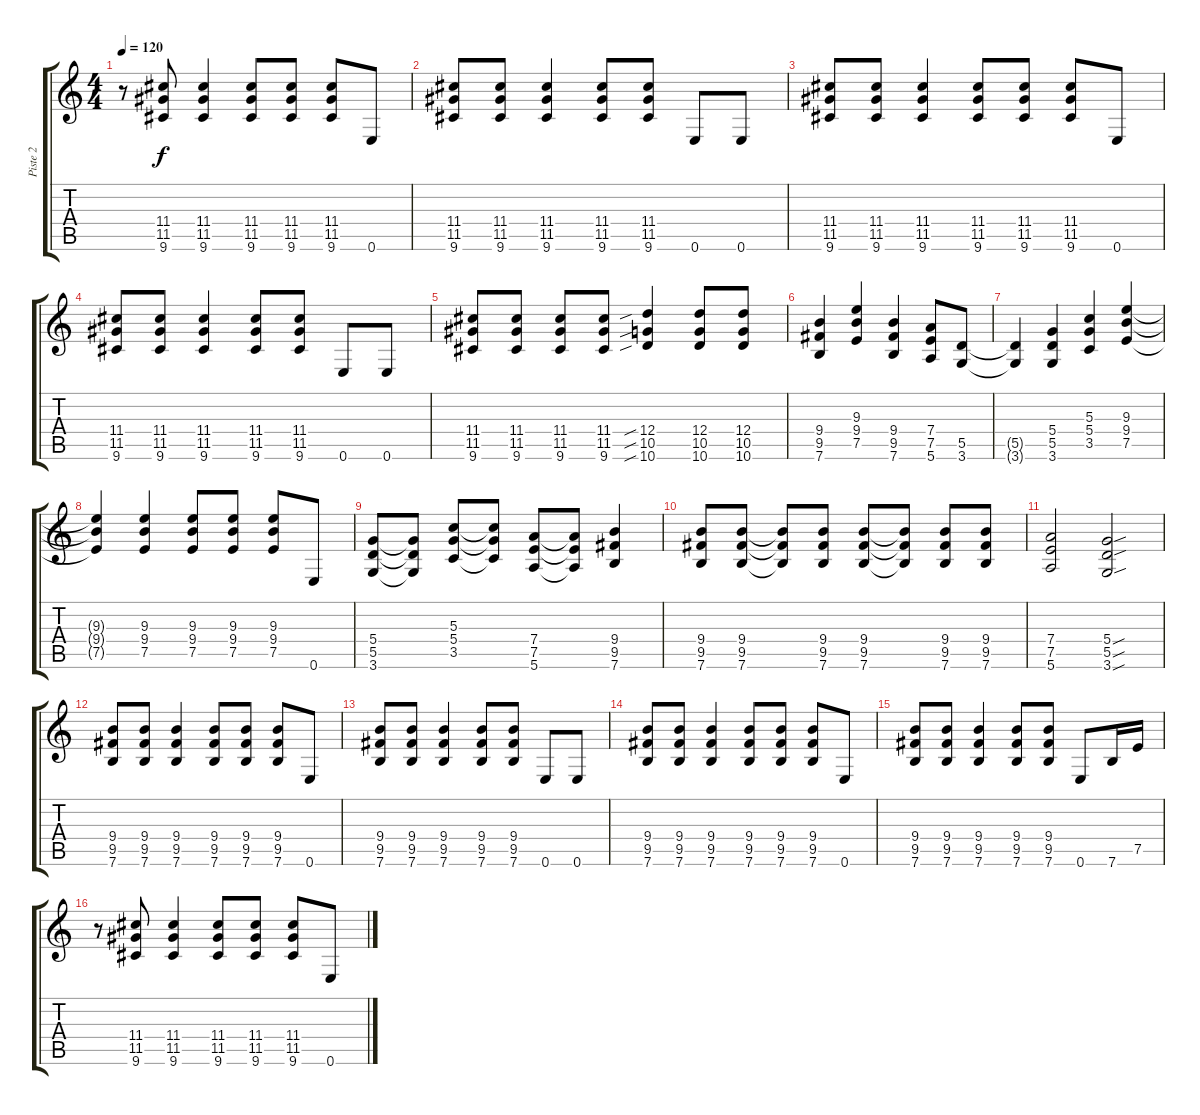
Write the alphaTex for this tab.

\track ("Piste 2" "Piste 2") {instrument distortionguitar}
\staff {score tabs}
\tuning (E4 B3 G3 D3 A2 E2) {hide}
\ts (4 4)
\tempo 120
\clef g2
\ks c
r.8{dy f} (11.4 11.5 9.6).8 (11.4 11.5 9.6).4 (11.4 11.5 9.6).8 (11.4 11.5 9.6).8 (11.4 11.5 9.6).8 0.6.8 |
(11.4 11.5 9.6).8 (11.4 11.5 9.6).8 (11.4 11.5 9.6).4 (11.4 11.5 9.6).8 (11.4 11.5 9.6).8 0.6.8 0.6.8 |
(11.4 11.5 9.6).8 (11.4 11.5 9.6).8 (11.4 11.5 9.6).4 (11.4 11.5 9.6).8 (11.4 11.5 9.6).8 (11.4 11.5 9.6).8 0.6.8 |
(11.4 11.5 9.6).8 (11.4 11.5 9.6).8 (11.4 11.5 9.6).4 (11.4 11.5 9.6).8 (11.4 11.5 9.6).8 0.6.8 0.6.8 |
(11.4 11.5 9.6).8 (11.4 11.5 9.6).8 (11.4 11.5 9.6).8 (11.4 11.5 9.6).8 (12.4{sib} 10.5{sib} 10.6{sib}).4 (12.4 10.5 10.6).8 (12.4 10.5 10.6).8 |
(9.4 9.5 7.6).4 (9.3 9.4 7.5).4 (9.4 9.5 7.6).4 (7.4 7.5 5.6).8 (5.5 3.6).8 |
(5.5{t} 3.6{t}).4 (5.4 5.5 3.6).4 (5.3 5.4 3.5).4 (9.3 9.4 7.5).4 |
(9.3{t} 9.4{t} 7.5{t}).4 (9.3 9.4 7.5).4 (9.3 9.4 7.5).8 (9.3 9.4 7.5).8 (9.3 9.4 7.5).8 0.6.8 |
(5.4 5.5 3.6).8 (5.4{t} 5.5{t} 3.6{t}).8 (5.3 5.4 3.5).8 (5.3{t} 5.4{t} 3.5{t}).8 (7.4 7.5 5.6).8 (7.4{t} 7.5{t} 5.6{t}).8 (9.4 9.5 7.6).4 |
(9.4 9.5 7.6).8 (9.4 9.5 7.6).8 (9.4{t} 9.5{t} 7.6{t}).8 (9.4 9.5 7.6).8 (9.4 9.5 7.6).8 (9.4{t} 9.5{t} 7.6{t}).8 (9.4 9.5 7.6).8 (9.4 9.5 7.6).8 |
(7.4 7.5 5.6).2 (5.4{sou} 5.5{sou} 3.6{sou}).2 |
(9.4 9.5 7.6).8 (9.4 9.5 7.6).8 (9.4 9.5 7.6).4 (9.4 9.5 7.6).8 (9.4 9.5 7.6).8 (9.4 9.5 7.6).8 0.6.8 |
(9.4 9.5 7.6).8 (9.4 9.5 7.6).8 (9.4 9.5 7.6).4 (9.4 9.5 7.6).8 (9.4 9.5 7.6).8 0.6.8 0.6.8 |
(9.4 9.5 7.6).8 (9.4 9.5 7.6).8 (9.4 9.5 7.6).4 (9.4 9.5 7.6).8 (9.4 9.5 7.6).8 (9.4 9.5 7.6).8 0.6.8 |
(9.4 9.5 7.6).8 (9.4 9.5 7.6).8 (9.4 9.5 7.6).4 (9.4 9.5 7.6).8 (9.4 9.5 7.6).8 0.6.8 7.6.16 7.5.16 |
r.8 (11.4 11.5 9.6).8 (11.4 11.5 9.6).4 (11.4 11.5 9.6).8 (11.4 11.5 9.6).8 (11.4 11.5 9.6).8 0.6.8
